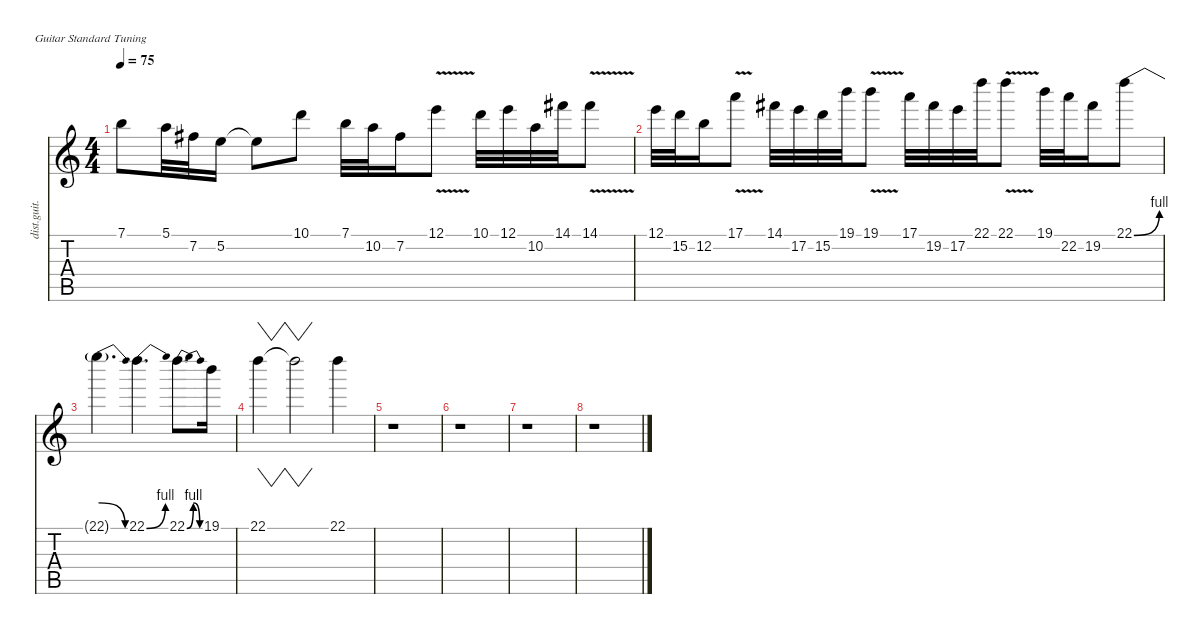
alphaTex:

\defaultSystemsLayout 4
\hideDynamics
\bracketExtendMode nobrackets
\otherSystemsTrackNameOrientation horizontal
\track ("Distortion" "dist.guit.") {instrument distortionguitar}
\staff {score tabs}
\tuning (E4 B3 G3 D3 A2 E2)
\ts (4 4)
\tempo 75
\clef g2
\ks c
7.1.8{dy f beam Down} 5.1.32{beam Down} 7.2{acc #}.32{beam Down} 5.2.16{beam Down} 5.2{t}.8{beam Down} 10.1.8{beam Down} 7.1.32{beam Down} 10.2.32{beam Down} 7.2{acc #}.16{beam Down} 12.1{v}.8{beam Down} 10.1.32{beam Down} 12.1.32{beam Down} 10.2.32{beam Down} 14.1{acc #}.32{beam Down} 14.1{v acc #}.8{beam Down} |
12.1.32{beam Down} 15.2.32{beam Down} 12.2.16{beam Down} 17.1{v}.8{beam Down} 14.1{acc #}.32{beam Down} 17.2.32{beam Down} 15.2.32{beam Down} 19.1.32{beam Down} 19.1{v}.8{beam Down} 17.1.32{beam Down} 19.2{acc #}.32{beam Down} 17.2.32{beam Down} 22.1.32{beam Down} 22.1{v}.8{beam Down} 19.1.32{beam Down} 22.2.32{beam Down} 19.2{acc #}.16{beam Down} 22.1{be (bend 0 0 60 4)}.8{beam Down} |
22.1{be (release 0 4 60 0) t}.4{d beam Down} 22.1{be (bend 0 0 30 4)}.4{d beam Down} 22.1{be (bendrelease 0 0 15 4 30 4 45 0)}.8{d beam Down} 19.1.16{beam Down} |
22.1.4{vw beam Down} 22.1{t}.2{vw beam Down} 22.1.4{beam Down} |
r.1{beam Down} |
r.1{beam Down} |
r.1{beam Down} |
r.1{beam Down}
